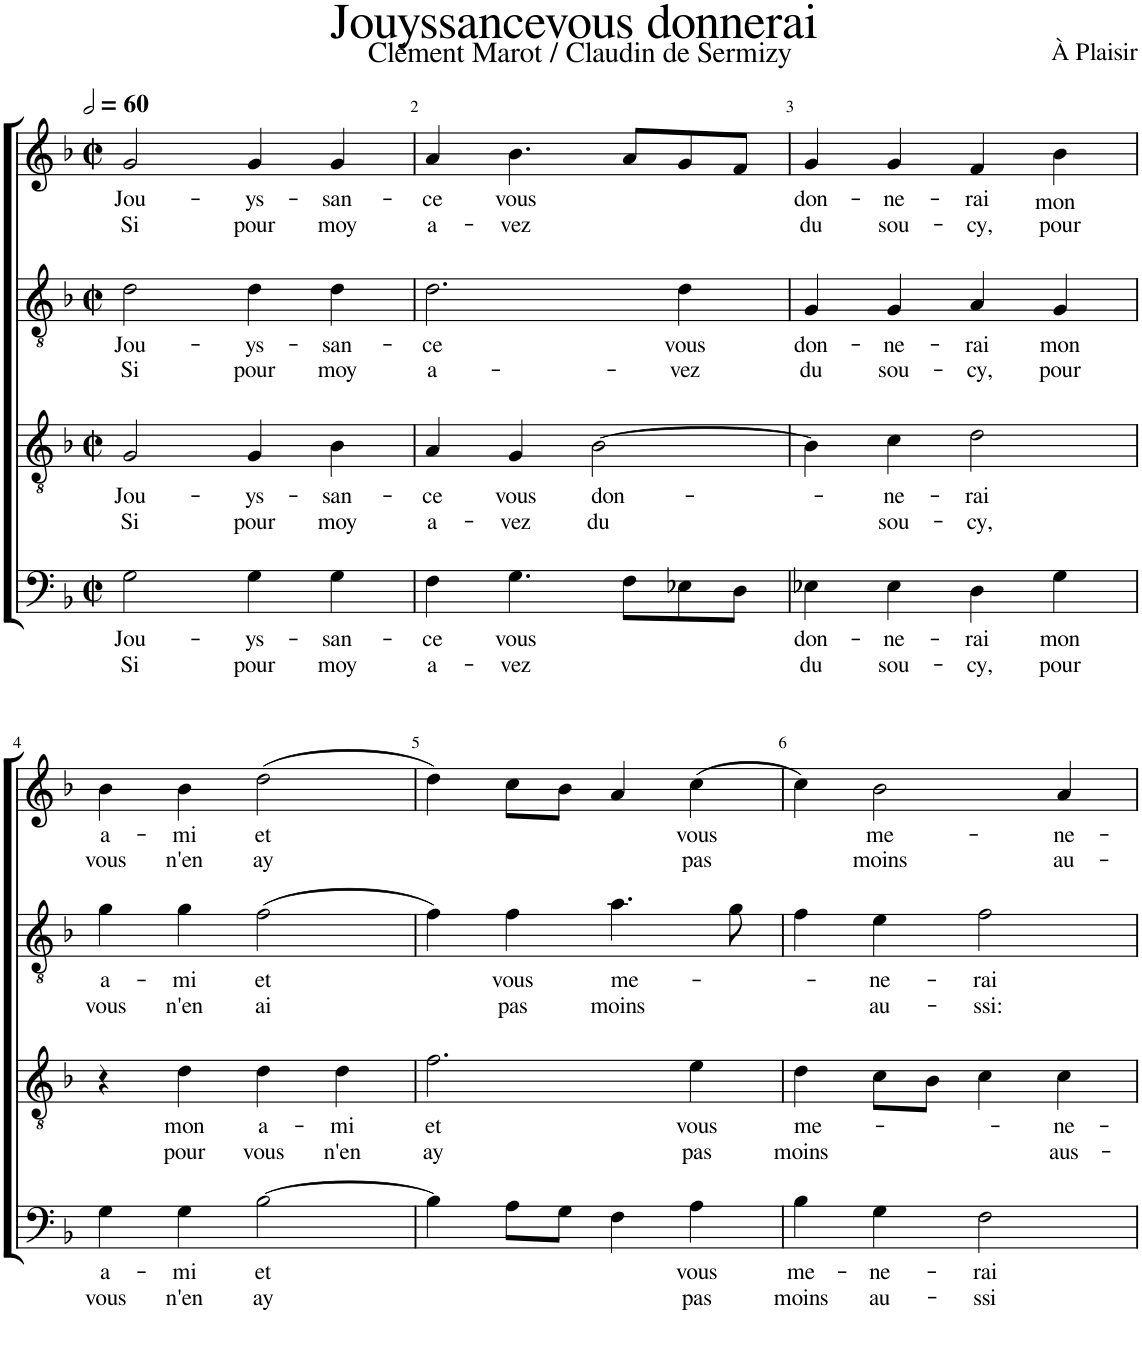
**kern	**text	**text	**kern	**text	**text	**kern	**text	**text	**kern	**text	**text
*part4	*part4	*part4	*part3	*part3	*part3	*part2	*part2	*part2	*part1	*part1	*part1
*staff4	*staff4	*staff4	*staff3	*staff3	*staff3	*staff2	*staff2	*staff2	*staff1	*staff1	*staff1
*I"Viole basse	*	*	*I"Flûte à bec Ténor	*	*	*I"Flûte à bec Ténor	*	*	*I"Flûte à bec	*	*
*clefF4	*	*	*clefGv2	*	*	*clefGv2	*	*	*clefG2	*	*
*k[b-]	*	*	*k[b-]	*	*	*k[b-]	*	*	*k[b-]	*	*
*M2/2	*	*	*M2/2	*	*	*M2/2	*	*	*M2/2	*	*
*met(c|)	*	*	*met(c|)	*	*	*met(c|)	*	*	*met(c|)	*	*
*MM120	*	*	*MM120	*	*	*MM120	*	*	*MM120	*	*
=1	=1	=1	=1	=1	=1	=1	=1	=1	=1	=1	=1
!	!LO:LY:b	!LO:LY:b	!	!LO:LY:b	!LO:LY:b	!	!LO:LY:b	!LO:LY:b	!	!LO:LY:b	!LO:LY:b
2G\	Jou-	Si	2G/	Jou-	Si	2d\	Jou-	Si	2g/	Jou-	Si
!	!LO:LY:b	!LO:LY:b	!	!LO:LY:b	!LO:LY:b	!	!LO:LY:b	!LO:LY:b	!	!LO:LY:b	!LO:LY:b
4G\	-ys-	pour	4G/	-ys-	pour	4d\	-ys-	pour	4g/	-ys-	pour
!	!LO:LY:b	!LO:LY:b	!	!LO:LY:b	!LO:LY:b	!	!LO:LY:b	!LO:LY:b	!	!LO:LY:b	!LO:LY:b
4G\	-san-	moy	4B-\	-san-	moy	4d\	-san-	moy	4g/	-san-	moy
=2	=2	=2	=2	=2	=2	=2	=2	=2	=2	=2	=2
!	!LO:LY:b	!LO:LY:b	!	!LO:LY:b	!LO:LY:b	!	!LO:LY:b	!LO:LY:b	!	!LO:LY:b	!LO:LY:b
4F\	-ce	a-	4A/	-ce	a-	2.d\	-ce	a-	4a/	-ce	a-
!	!LO:LY:b	!LO:LY:b	!	!LO:LY:b	!LO:LY:b	!	!	!	!	!LO:LY:b	!LO:LY:b
4.G\	vous	-vez	4G/	vous	-vez	.	.	.	4.b-\	vous	-vez
!	!	!	!	!LO:LY:b	!LO:LY:b	!	!	!	!	!	!
.	.	.	[2B-\	don-	du	.	.	.	.	.	.
8F\L	.	.	.	.	.	.	.	.	8a/L	.	.
!	!	!	!	!	!	!	!LO:LY:b	!LO:LY:b	!	!	!
8E-X\	.	.	.	.	.	4d\	vous	-vez	8g/	.	.
8D\J	.	.	.	.	.	.	.	.	8f/J	.	.
=3	=3	=3	=3	=3	=3	=3	=3	=3	=3	=3	=3
!	!LO:LY:b	!LO:LY:b	!	!	!	!	!LO:LY:b	!LO:LY:b	!	!LO:LY:b	!LO:LY:b
4E-X\	don-	du	4B-\]	.	.	4G/	don-	du	4g/	don-	du
!	!LO:LY:b	!LO:LY:b	!	!LO:LY:b	!LO:LY:b	!	!LO:LY:b	!LO:LY:b	!	!LO:LY:b	!LO:LY:b
4E-\	-ne-	sou-	4c\	-ne-	sou-	4G/	-ne-	sou-	4g/	-ne-	sou-
!	!LO:LY:b	!LO:LY:b	!	!LO:LY:b	!LO:LY:b	!	!LO:LY:b	!LO:LY:b	!	!LO:LY:b	!LO:LY:b
4D\	-rai	-cy,	2d\	-rai	-cy,	4A/	-rai	-cy,	4f/	-rai	-cy,
!	!LO:LY:b	!LO:LY:b	!	!	!	!	!LO:LY:b	!LO:LY:b	!	!LO:LY:b	!LO:LY:b
4G\	mon	pour	.	.	.	4G/	mon	pour	4b-\	mon	pour
!!LO:LB:g=z
=4	=4	=4	=4	=4	=4	=4	=4	=4	=4	=4	=4
!	!LO:LY:b	!LO:LY:b	!	!	!	!	!LO:LY:b	!LO:LY:b	!	!LO:LY:b	!LO:LY:b
4G\	a-	vous	4r	.	.	4g\	a-	vous	4b-\	a-	vous
!	!LO:LY:b	!LO:LY:b	!	!LO:LY:b	!LO:LY:b	!	!LO:LY:b	!LO:LY:b	!	!LO:LY:b	!LO:LY:b
4G\	-mi	n'en	4d\	mon	pour	4g\	-mi	n'en	4b-\	-mi	n'en
!	!LO:LY:b	!LO:LY:b	!	!LO:LY:b	!LO:LY:b	!	!LO:LY:b	!LO:LY:b	!	!LO:LY:b	!LO:LY:b
[2B-\	et	ay	4d\	a-	vous	(2f\	et	ai	(2dd\	et	ay
!	!	!	!	!LO:LY:b	!LO:LY:b	!	!	!	!	!	!
.	.	.	4d\	-mi	n'en	.	.	.	.	.	.
=5	=5	=5	=5	=5	=5	=5	=5	=5	=5	=5	=5
!	!	!	!	!LO:LY:b	!LO:LY:b	!	!	!	!	!	!
4B-\]	.	.	2.f\	et	ay	4f\)	.	.	4dd\)	.	.
!	!	!	!	!	!	!	!LO:LY:b	!LO:LY:b	!	!	!
8A\L	.	.	.	.	.	4f\	vous	pas	8cc\L	.	.
8G\J	.	.	.	.	.	.	.	.	8b-\J	.	.
!	!	!	!	!	!	!	!LO:LY:b	!LO:LY:b	!	!	!
4F\	.	.	.	.	.	4.a\	me-	moins	4a/	.	.
!	!LO:LY:b	!LO:LY:b	!	!LO:LY:b	!LO:LY:b	!	!	!	!	!LO:LY:b	!LO:LY:b
4A\	vous	pas	4e\	vous	pas	.	.	.	(4cc\	vous	pas
.	.	.	.	.	.	8g\	.	.	.	.	.
=6	=6	=6	=6	=6	=6	=6	=6	=6	=6	=6	=6
!	!LO:LY:b	!LO:LY:b	!	!LO:LY:b	!LO:LY:b	!	!	!	!	!	!
4B-\	me-	moins	4d\	me-	moins	4f\	.	.	4cc\)	.	.
!	!LO:LY:b	!LO:LY:b	!	!	!	!	!LO:LY:b	!LO:LY:b	!	!LO:LY:b	!LO:LY:b
4G\	-ne-	au-	8c\L	.	.	4e\	-ne-	au-	2b-\	me-	moins
.	.	.	8B-\J	.	.	.	.	.	.	.	.
!	!LO:LY:b	!LO:LY:b	!	!	!	!	!LO:LY:b	!LO:LY:b	!	!	!
2F\	-rai	-ssi	4c\	.	.	2f\	-rai	-ssi:	.	.	.
!	!	!	!	!LO:LY:b	!LO:LY:b	!	!	!	!	!LO:LY:b	!LO:LY:b
.	.	.	4c\	-ne-	-aus-	.	.	.	4a/	-ne-	au-
=	=	=	=	=	=	=	=	=	=	=	=
*-	*-	*-	*-	*-	*-	*-	*-	*-	*-	*-	*-
